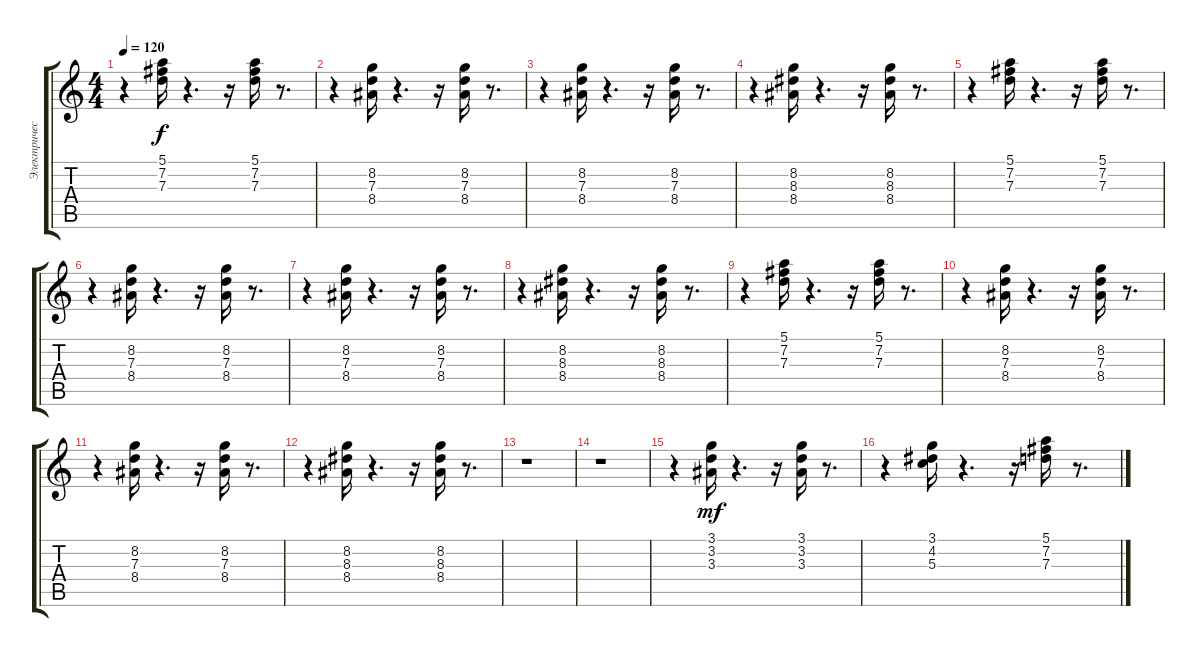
\track ("Электрическая Гитара (ч" "Электричес") {instrument electricguitarclean}
\staff {score tabs}
\tuning (E4 B3 G3 D3 A2 E2) {hide}
\ts (4 4)
\tempo 120
\clef g2
\ks c
r.4{dy f} (5.1 7.2 7.3).16 r.4{d} r.16 (5.1 7.2 7.3).16 r.8{d} |
r.4 (8.2 7.3 8.4).16 r.4{d} r.16 (8.2 7.3 8.4).16 r.8{d} |
r.4 (8.2 7.3 8.4).16 r.4{d} r.16 (8.2 7.3 8.4).16 r.8{d} |
r.4 (8.2 8.3 8.4).16 r.4{d} r.16 (8.2 8.3 8.4).16 r.8{d} |
r.4 (5.1 7.2 7.3).16 r.4{d} r.16 (5.1 7.2 7.3).16 r.8{d} |
r.4 (8.2 7.3 8.4).16 r.4{d} r.16 (8.2 7.3 8.4).16 r.8{d} |
r.4 (8.2 7.3 8.4).16 r.4{d} r.16 (8.2 7.3 8.4).16 r.8{d} |
r.4 (8.2 8.3 8.4).16 r.4{d} r.16 (8.2 8.3 8.4).16 r.8{d} |
r.4 (5.1 7.2 7.3).16 r.4{d} r.16 (5.1 7.2 7.3).16 r.8{d} |
r.4 (8.2 7.3 8.4).16 r.4{d} r.16 (8.2 7.3 8.4).16 r.8{d} |
r.4 (8.2 7.3 8.4).16 r.4{d} r.16 (8.2 7.3 8.4).16 r.8{d} |
r.4 (8.2 8.3 8.4).16 r.4{d} r.16 (8.2 8.3 8.4).16 r.8{d} |
r.1 |
r.1 |
r.4 (3.1 3.2 3.3).16{dy mf} r.4{d} r.16 (3.1 3.2 3.3).16 r.8{d} |
r.4 (3.1 4.2 5.3).16 r.4{d} r.16 (5.1 7.2 7.3).16 r.8{d}
